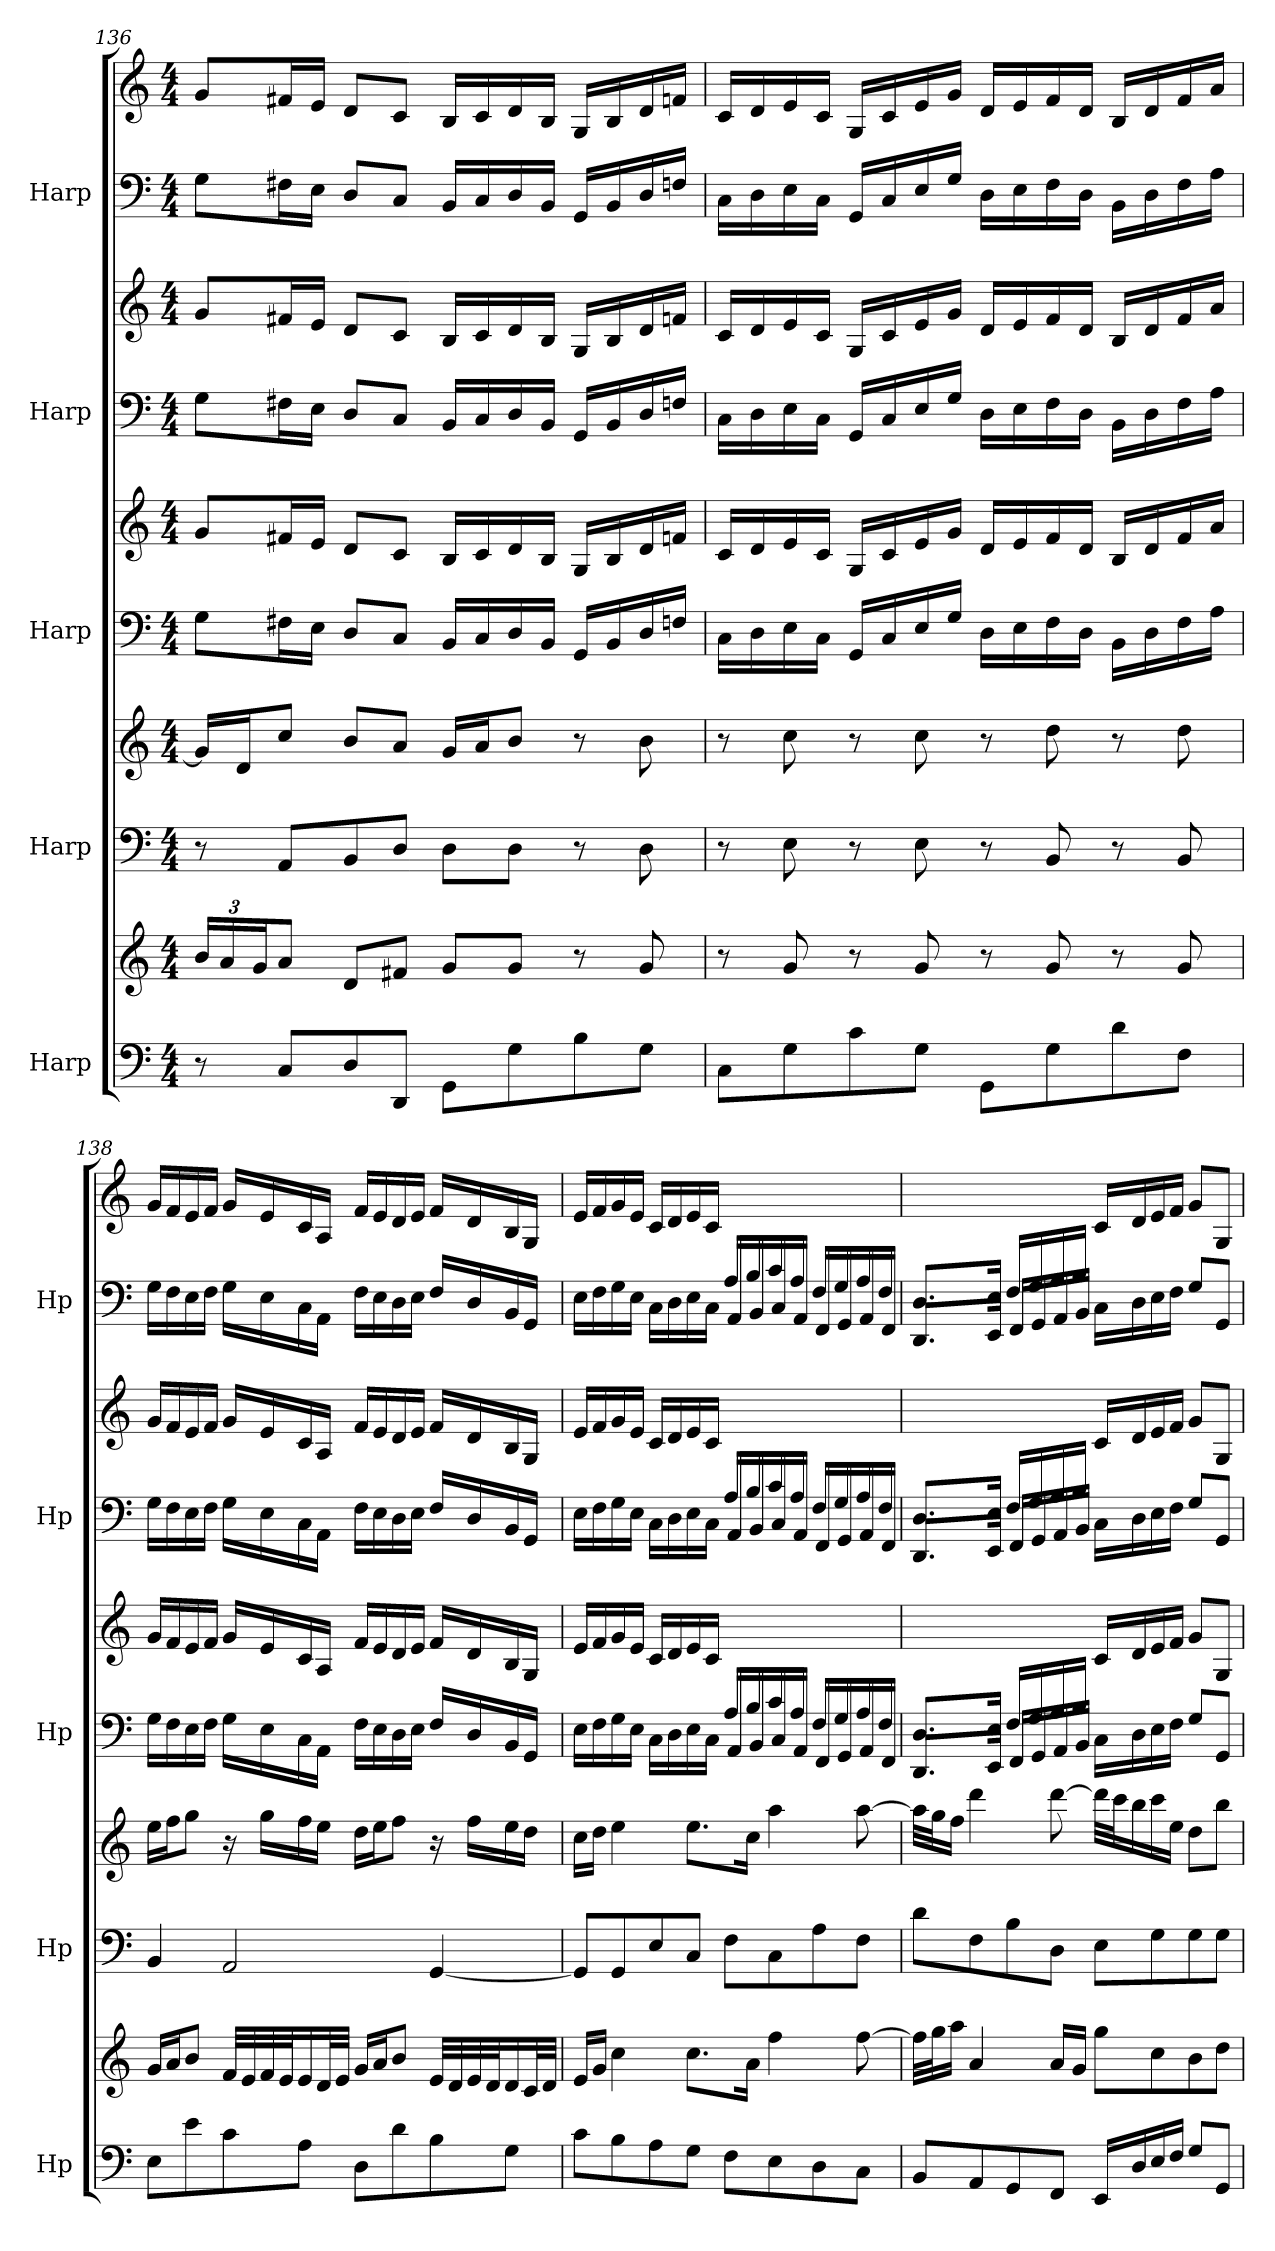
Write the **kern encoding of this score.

**kern	**kern	**kern	**kern	**kern	**kern	**kern	**kern	**kern	**kern
*part5	*part5	*part4	*part4	*part3	*part3	*part2	*part2	*part1	*part1
*staff10	*staff9	*staff8	*staff7	*staff6	*staff5	*staff4	*staff3	*staff2	*staff1
*I"Harp	*	*I"Harp	*	*I"Harp	*	*I"Harp	*	*I"Harp	*
*I'Hp	*	*I'Hp	*	*I'Hp	*	*I'Hp	*	*I'Hp	*
*clefF4	*clefG2	*clefF4	*clefG2	*clefF4	*clefG2	*clefF4	*clefG2	*clefF4	*clefG2
*k[]	*k[]	*k[]	*k[]	*k[]	*k[]	*k[]	*k[]	*k[]	*k[]
*M4/4	*M4/4	*M4/4	*M4/4	*M4/4	*M4/4	*M4/4	*M4/4	*M4/4	*M4/4
*	*Xbrackettup	*	*	*	*	*	*	*	*
=136	=136	=136	=136	=136	=136	=136	=136	=136	=136
8r	24b/LL	8r	16g/LL]	8G\L	8g/L	8G\L	8g/L	8G\L	8g/L
.	24a/	.	.	.	.	.	.	.	.
.	.	.	16d/J	.	.	.	.	.	.
.	24g/J	.	.	.	.	.	.	.	.
8C/L	8a/J	8AA/L	8cc/J	16F#X\L	16f#X/L	16F#X\L	16f#X/L	16F#X\L	16f#X/L
.	.	.	.	16E\JJ	16e/JJ	16E\JJ	16e/JJ	16E\JJ	16e/JJ
8D/	8d/L	8BB/	8b/L	8D/L	8d/L	8D/L	8d/L	8D/L	8d/L
8DD/J	8f#X/J	8D/J	8a/J	8C/J	8c/J	8C/J	8c/J	8C/J	8c/J
8GG\L	8g/L	8D\L	16g/LL	16BB/LL	16B/LL	16BB/LL	16B/LL	16BB/LL	16B/LL
.	.	.	16a/J	16C/	16c/	16C/	16c/	16C/	16c/
8G\	8g/J	8D\J	8b/J	16D/	16d/	16D/	16d/	16D/	16d/
.	.	.	.	16BB/JJ	16B/JJ	16BB/JJ	16B/JJ	16BB/JJ	16B/JJ
8B\	8r	8r	8r	16GG/LL	16G/LL	16GG/LL	16G/LL	16GG/LL	16G/LL
.	.	.	.	16BB/	16B/	16BB/	16B/	16BB/	16B/
8G\J	8g/	8D\	8b\	16D/	16d/	16D/	16d/	16D/	16d/
.	.	.	.	16Fn/JJ	16fn/JJ	16Fn/JJ	16fn/JJ	16Fn/JJ	16fn/JJ
!!LO:PB:g=z
=137	=137	=137	=137	=137	=137	=137	=137	=137	=137
8C\L	8r	8r	8r	16C\LL	16c/LL	16C\LL	16c/LL	16C\LL	16c/LL
.	.	.	.	16D\	16d/	16D\	16d/	16D\	16d/
8G\	8g/	8E\	8cc\	16E\	16e/	16E\	16e/	16E\	16e/
.	.	.	.	16C\JJ	16c/JJ	16C\JJ	16c/JJ	16C\JJ	16c/JJ
8c\	8r	8r	8r	16GG/LL	16G/LL	16GG/LL	16G/LL	16GG/LL	16G/LL
.	.	.	.	16C/	16c/	16C/	16c/	16C/	16c/
8G\J	8g/	8E\	8cc\	16E/	16e/	16E/	16e/	16E/	16e/
.	.	.	.	16G/JJ	16g/JJ	16G/JJ	16g/JJ	16G/JJ	16g/JJ
8GG\L	8r	8r	8r	16D\LL	16d/LL	16D\LL	16d/LL	16D\LL	16d/LL
.	.	.	.	16E\	16e/	16E\	16e/	16E\	16e/
8G\	8g/	8BB/	8dd\	16F\	16f/	16F\	16f/	16F\	16f/
.	.	.	.	16D\JJ	16d/JJ	16D\JJ	16d/JJ	16D\JJ	16d/JJ
8d\	8r	8r	8r	16BB\LL	16B/LL	16BB\LL	16B/LL	16BB\LL	16B/LL
.	.	.	.	16D\	16d/	16D\	16d/	16D\	16d/
8F\J	8g/	8BB/	8dd\	16F\	16f/	16F\	16f/	16F\	16f/
.	.	.	.	16A\JJ	16a/JJ	16A\JJ	16a/JJ	16A\JJ	16a/JJ
=138	=138	=138	=138	=138	=138	=138	=138	=138	=138
8E\L	16g/LL	4BB/	16ee\LL	16G\LL	16g/LL	16G\LL	16g/LL	16G\LL	16g/LL
.	16a/J	.	16ff\J	16F\	16f/	16F\	16f/	16F\	16f/
8e\	8b/J	.	8gg\J	16E\	16e/	16E\	16e/	16E\	16e/
.	.	.	.	16F\JJ	16f/JJ	16F\JJ	16f/JJ	16F\JJ	16f/JJ
8c\	32f/LLL	2AA/	16r	16G\LL	16g/LL	16G\LL	16g/LL	16G\LL	16g/LL
.	32e/	.	.	.	.	.	.	.	.
.	32f/	.	16gg\LL	16E\	16e/	16E\	16e/	16E\	16e/
.	32e/J	.	.	.	.	.	.	.	.
8A\J	16e/	.	16ff\	16C\	16c/	16C\	16c/	16C\	16c/
.	32d/L	.	16ee\JJ	16AA\JJ	16A/JJ	16AA\JJ	16A/JJ	16AA\JJ	16A/JJ
.	32e/JJJ	.	.	.	.	.	.	.	.
8D\L	16g/LL	.	16dd\LL	16F\LL	16f/LL	16F\LL	16f/LL	16F\LL	16f/LL
.	16a/J	.	16ee\J	16E\	16e/	16E\	16e/	16E\	16e/
8d\	8b/J	.	8ff\J	16D\	16d/	16D\	16d/	16D\	16d/
.	.	.	.	16E\JJ	16e/JJ	16E\JJ	16e/JJ	16E\JJ	16e/JJ
8B\	32e/LLL	[4GG/	16r	16F/LL	16f/LL	16F/LL	16f/LL	16F/LL	16f/LL
.	32d/	.	.	.	.	.	.	.	.
.	32e/	.	16ff\LL	16D/	16d/	16D/	16d/	16D/	16d/
.	32d/J	.	.	.	.	.	.	.	.
8G\J	16d/	.	16ee\	16BB/	16B/	16BB/	16B/	16BB/	16B/
.	32c/L	.	16dd\JJ	16GG/JJ	16G/JJ	16GG/JJ	16G/JJ	16GG/JJ	16G/JJ
.	32d/JJJ	.	.	.	.	.	.	.	.
!!LO:PB:g=z
=139	=139	=139	=139	=139	=139	=139	=139	=139	=139
*	*	*	*	*^	*	*^	*	*^	*
8c\L	16e/LL	8GG/L]	16cc\LL	2ryy	16E\LL	16e/LL	2ryy	16E\LL	16e/LL	2ryy	16E\LL	16e/LL
.	16g/JJ	.	16dd\JJ	.	16F\	16f/	.	16F\	16f/	.	16F\	16f/
8B\	4cc\	8GG/	4ee\	.	16G\	16g/	.	16G\	16g/	.	16G\	16g/
.	.	.	.	.	16E\JJ	16e/JJ	.	16E\JJ	16e/JJ	.	16E\JJ	16e/JJ
8A\	.	8E/	.	.	16C\LL	16c/LL	.	16C\LL	16c/LL	.	16C\LL	16c/LL
.	.	.	.	.	16D\	16d/	.	16D\	16d/	.	16D\	16d/
8G\J	8.cc\L	8C/J	8.ee\L	.	16E\	16e/	.	16E\	16e/	.	16E\	16e/
.	.	.	.	.	16C\JJ	16c/JJ	.	16C\JJ	16c/JJ	.	16C\JJ	16c/JJ
8F\L	.	8F\L	.	16A/LL	16AA/LL	2ryy	16A/LL	16AA/LL	2ryy	16A/LL	16AA/LL	2ryy
.	16a\Jk	.	16cc\Jk	16B/	16BB/	.	16B/	16BB/	.	16B/	16BB/	.
8E\	4ff\	8C\	4aa\	16c/	16C/	.	16c/	16C/	.	16c/	16C/	.
.	.	.	.	16A/JJ	16AA/JJ	.	16A/JJ	16AA/JJ	.	16A/JJ	16AA/JJ	.
8D\	.	8A\	.	16F/LL	16FF/LL	.	16F/LL	16FF/LL	.	16F/LL	16FF/LL	.
.	.	.	.	16G/	16GG/	.	16G/	16GG/	.	16G/	16GG/	.
8C\J	[8ff\	8F\J	[8aa\	16A/	16AA/	.	16A/	16AA/	.	16A/	16AA/	.
.	.	.	.	16F/JJ	16FF/JJ	.	16F/JJ	16FF/JJ	.	16F/JJ	16FF/JJ	.
=140	=140	=140	=140	=140	=140	=140	=140	=140	=140	=140	=140	=140
8BB/L	32ff\LLL]	8d\L	32aa\LLL]	8.D/L	8.DD/L	2ryy	8.D/L	8.DD/L	2ryy	8.D/L	8.DD/L	2ryy
.	32gg\J	.	32gg\J	.	.	.	.	.	.	.	.	.
.	16aa\JJ	.	16ff\JJ	.	.	.	.	.	.	.	.	.
8AA/	4a/	8F\	4ddd\	.	.	.	.	.	.	.	.	.
.	.	.	.	16E/Jk	16EE/Jk	.	16E/Jk	16EE/Jk	.	16E/Jk	16EE/Jk	.
8GG/	.	8B\	.	16F/LL	16FF/LL	.	16F/LL	16FF/LL	.	16F/LL	16FF/LL	.
.	.	.	.	16G/	16GG/	.	16G/	16GG/	.	16G/	16GG/	.
8FF/J	16a/LL	8D\J	[8ddd\	16A/	16AA/	.	16A/	16AA/	.	16A/	16AA/	.
.	16g/JJ	.	.	16B/JJ	16BB/JJ	.	16B/JJ	16BB/JJ	.	16B/JJ	16BB/JJ	.
16EE/LL	8gg\L	8E\L	32ddd\LLL]	2ryy	16C\LL	16c/LL	2ryy	16C\LL	16c/LL	2ryy	16C\LL	16c/LL
.	.	.	32ccc\J	.	.	.	.	.	.	.	.	.
16D/	.	.	16bb\	.	16D\	16d/	.	16D\	16d/	.	16D\	16d/
16E/	8cc\	8G\	16ccc\	.	16E\	16e/	.	16E\	16e/	.	16E\	16e/
16F/JJ	.	.	16ee\JJ	.	16F\JJ	16f/JJ	.	16F\JJ	16f/JJ	.	16F\JJ	16f/JJ
8G/L	8b\	8G\	8dd\L	.	8G/L	8g/L	.	8G/L	8g/L	.	8G/L	8g/L
8GG/J	8dd\J	8G\J	8bb\J	.	8GG/J	8G/J	.	8GG/J	8G/J	.	8GG/J	8G/J
*	*	*	*	*v	*v	*	*v	*v	*	*v	*v	*
=	=	=	=	=	=	=	=	=	=
*-	*-	*-	*-	*-	*-	*-	*-	*-	*-
